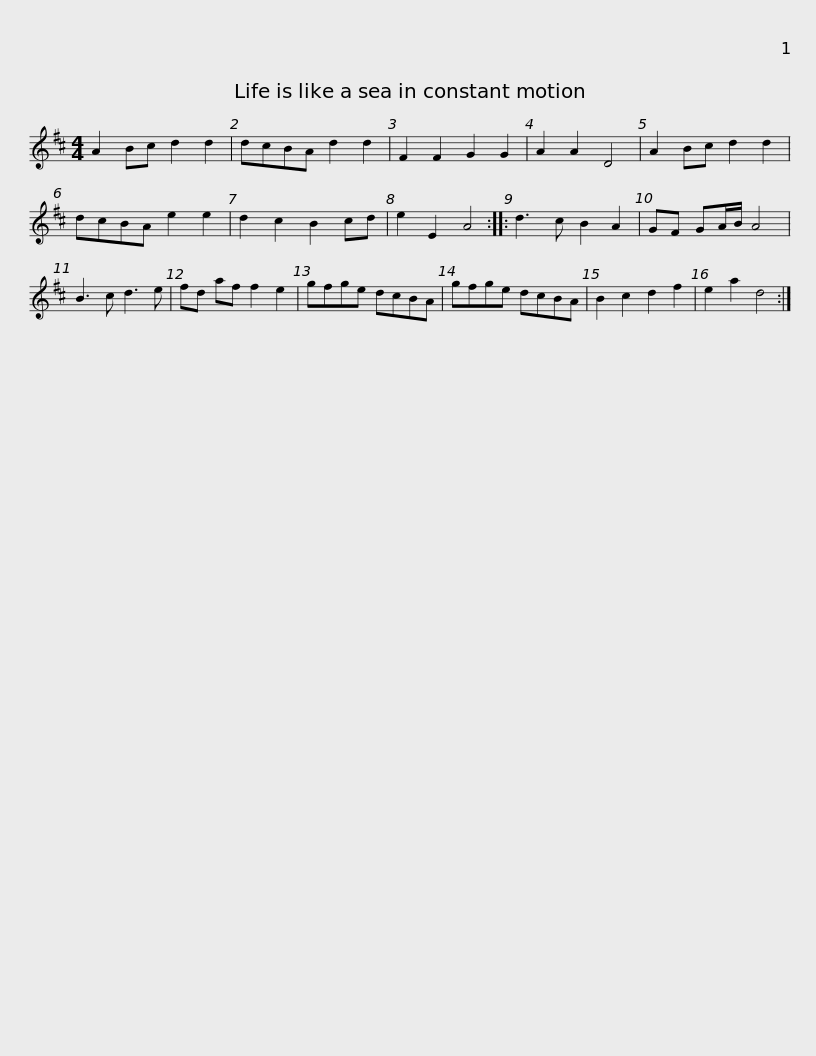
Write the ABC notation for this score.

X:1
L:1/8
M:4/4
I:linebreak $
K:D
V:1 treble
V:1
 A2 Bc d2 d2 | dcBA d2 d2 | F2 F2 G2 G2 | A2 A2 D4 | A2 Bc d2 d2 | %5
 dcBA e2 e2 | d2 c2 B2 cd | e2 E2 A4 ::$ d3 c B2 A2 | GF GA/B/ A4 | %10
 B3 c d3 e | fd af f2 e2 | gfge dcBA | gfge dcBA | B2 c2 d2 f2 |$ %15
 e2 a2 d4 :| %16
